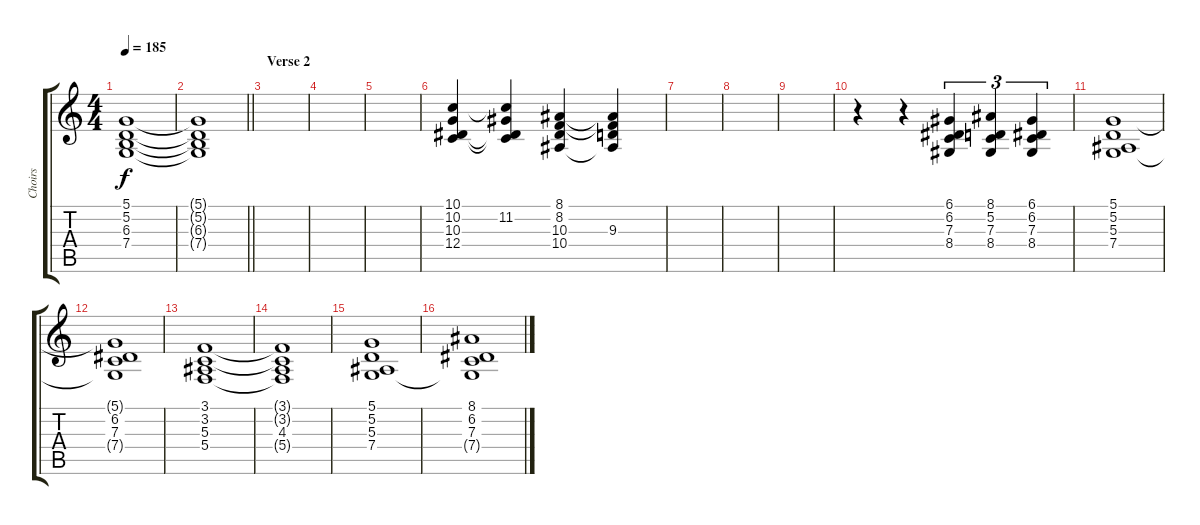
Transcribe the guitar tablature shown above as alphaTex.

\track ("Choirs" "Choirs") {instrument choiraahs}
\staff {score tabs}
\tuning (D4 A3 F3 C3 G2 D2) {hide}
\ts (4 4)
\tempo 185
\clef g2
\ks c
(5.1{t} 5.2{t} 6.3 7.4{t}).1{dy f} |
\barLineRight lightlight
(5.1{t} 5.2{t} 6.3{t} 7.4{t}).1 |
\section ("" "Verse 2")
|
|
|
(10.1 10.2 10.3 12.4).4 (10.1{t} 11.2 10.3{t} 12.4{t}).4 (8.1 8.2 10.3 10.4).4 (8.1{t} 8.2{t} 9.3 10.4{t}).4 |
|
|
|
r.4 r.4 (6.1 6.2 7.3 8.4).4{tu (3 2)} (8.1 5.2 7.3 8.4).4{tu (3 2)} (6.1 6.2 7.3 8.4).4{tu (3 2)} |
(5.1 5.2 5.3 7.4).1 |
(5.1{t} 6.2 7.3 7.4{t}).1 |
(3.1 3.2 5.3 5.4).1 |
(3.1{t} 3.2{t} 4.3 5.4{t}).1 |
(5.1 5.2 5.3 7.4).1 |
(8.1 6.2 7.3 7.4{t}).1
